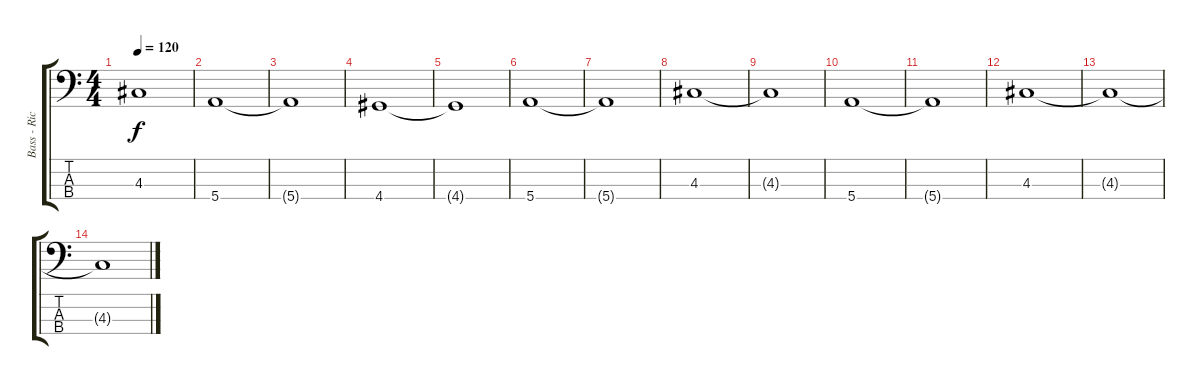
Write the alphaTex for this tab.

\track ("Bass - Rico Galvagno" "Bass - Ric") {instrument electricbasspick}
\staff {score tabs}
\tuning (G2 D2 A1 E1) {hide}
\ts (4 4)
\tempo 120
\clef f4
\ks c
4.3{t}.1{dy f} |
5.4.1 |
5.4{t}.1 |
4.4.1 |
4.4{t}.1 |
5.4.1 |
5.4{t}.1 |
4.3.1 |
4.3{t}.1 |
5.4.1 |
5.4{t}.1 |
4.3.1 |
4.3{t}.1 |
4.3{t}.1
